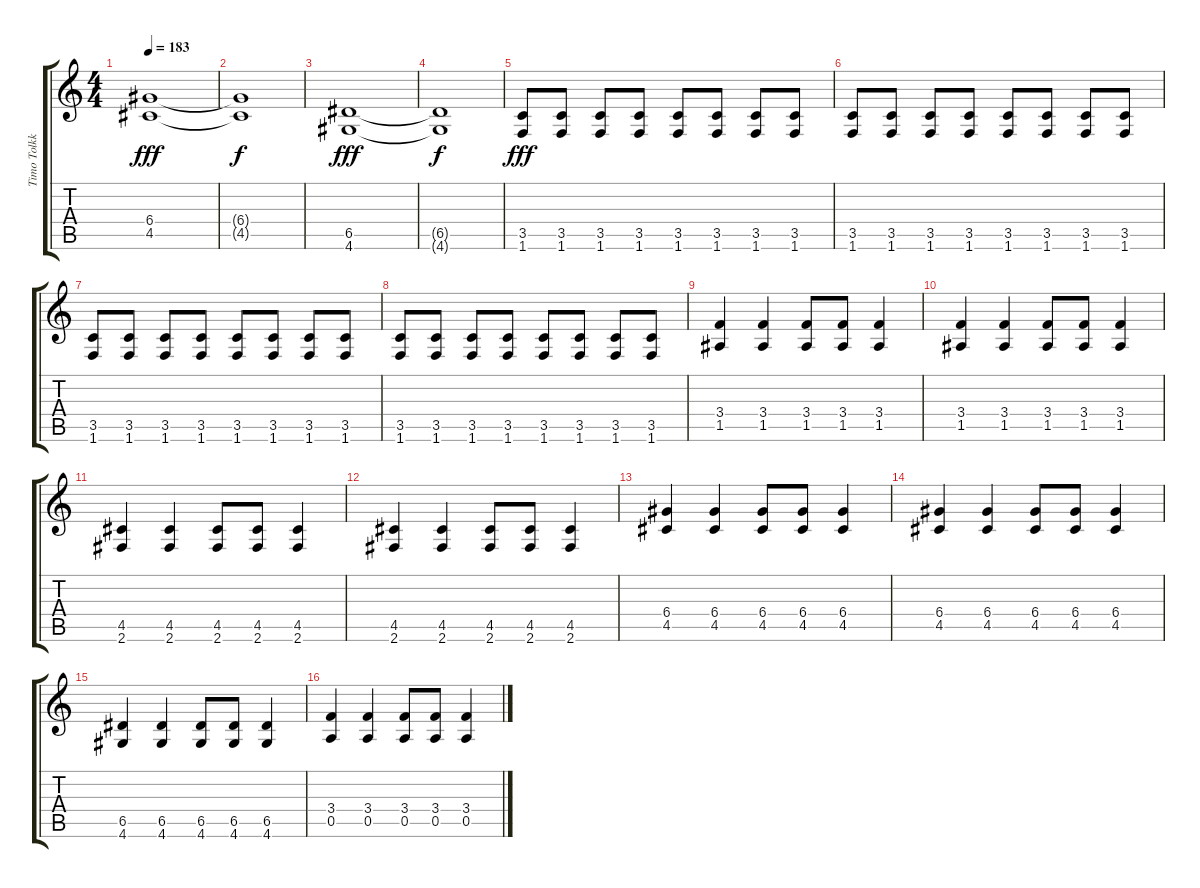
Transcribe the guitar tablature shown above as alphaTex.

\track ("Timo Tolkki" "Timo Tolkk") {instrument overdrivenguitar}
\staff {score tabs}
\tuning (E4 B3 G3 D3 A2 E2) {hide}
\ts (4 4)
\tempo 183
\clef g2
\ks c
(6.4 4.5).1{dy fff} |
(6.4{t} 4.5{t}).1{dy f} |
(6.5 4.6).1{dy fff} |
(6.5{t} 4.6{t}).1{dy f} |
(3.5 1.6).8{dy fff} (3.5 1.6).8 (3.5 1.6).8 (3.5 1.6).8 (3.5 1.6).8 (3.5 1.6).8 (3.5 1.6).8 (3.5 1.6).8 |
(3.5 1.6).8 (3.5 1.6).8 (3.5 1.6).8 (3.5 1.6).8 (3.5 1.6).8 (3.5 1.6).8 (3.5 1.6).8 (3.5 1.6).8 |
(3.5 1.6).8 (3.5 1.6).8 (3.5 1.6).8 (3.5 1.6).8 (3.5 1.6).8 (3.5 1.6).8 (3.5 1.6).8 (3.5 1.6).8 |
(3.5 1.6).8 (3.5 1.6).8 (3.5 1.6).8 (3.5 1.6).8 (3.5 1.6).8 (3.5 1.6).8 (3.5 1.6).8 (3.5 1.6).8 |
(3.4 1.5).4 (3.4 1.5).4 (3.4 1.5).8 (3.4 1.5).8 (3.4 1.5).4 |
(3.4 1.5).4 (3.4 1.5).4 (3.4 1.5).8 (3.4 1.5).8 (3.4 1.5).4 |
(4.5 2.6).4 (4.5 2.6).4 (4.5 2.6).8 (4.5 2.6).8 (4.5 2.6).4 |
(4.5 2.6).4 (4.5 2.6).4 (4.5 2.6).8 (4.5 2.6).8 (4.5 2.6).4 |
(6.4 4.5).4 (6.4 4.5).4 (6.4 4.5).8 (6.4 4.5).8 (6.4 4.5).4 |
(6.4 4.5).4 (6.4 4.5).4 (6.4 4.5).8 (6.4 4.5).8 (6.4 4.5).4 |
(6.5 4.6).4 (6.5 4.6).4 (6.5 4.6).8 (6.5 4.6).8 (6.5 4.6).4 |
(3.4 0.5).4 (3.4 0.5).4 (3.4 0.5).8 (3.4 0.5).8 (3.4 0.5).4
